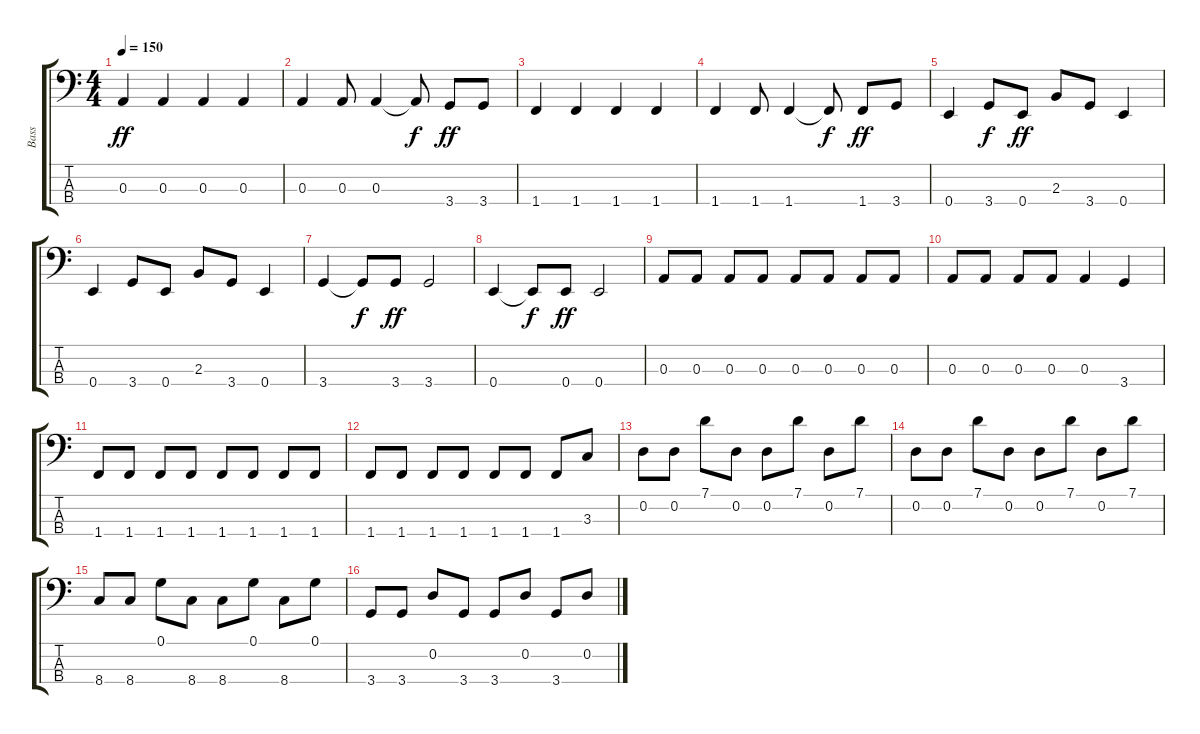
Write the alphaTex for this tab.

\track ("Bass" "Bass") {instrument electricbassfinger}
\staff {score tabs}
\tuning (G2 D2 A1 E1) {hide}
\ts (4 4)
\tempo 150
\clef f4
\ks c
0.3.4{dy ff} 0.3.4 0.3.4 0.3.4 |
0.3.4 0.3.8 0.3.4 0.3{t}.8{dy f} 3.4.8{dy ff} 3.4.8 |
1.4.4 1.4.4 1.4.4 1.4.4 |
1.4.4 1.4.8 1.4.4 1.4{t}.8{dy f} 1.4.8{dy ff} 3.4.8 |
0.4.4 3.4.8{dy f} 0.4.8{dy ff} 2.3.8 3.4.8 0.4.4 |
0.4.4 3.4.8 0.4.8 2.3.8 3.4.8 0.4.4 |
3.4.4 3.4{t}.8{dy f} 3.4.8{dy ff} 3.4.2 |
0.4.4 0.4{t}.8{dy f} 0.4.8{dy ff} 0.4.2 |
0.3.8 0.3.8 0.3.8 0.3.8 0.3.8 0.3.8 0.3.8 0.3.8 |
0.3.8 0.3.8 0.3.8 0.3.8 0.3.4 3.4.4 |
1.4.8 1.4.8 1.4.8 1.4.8 1.4.8 1.4.8 1.4.8 1.4.8 |
1.4.8 1.4.8 1.4.8 1.4.8 1.4.8 1.4.8 1.4.8 3.3.8 |
0.2.8 0.2.8 7.1.8 0.2.8 0.2.8 7.1.8 0.2.8 7.1.8 |
0.2.8 0.2.8 7.1.8 0.2.8 0.2.8 7.1.8 0.2.8 7.1.8 |
8.4.8 8.4.8 0.1.8 8.4.8 8.4.8 0.1.8 8.4.8 0.1.8 |
3.4.8 3.4.8 0.2.8 3.4.8 3.4.8 0.2.8 3.4.8 0.2.8
